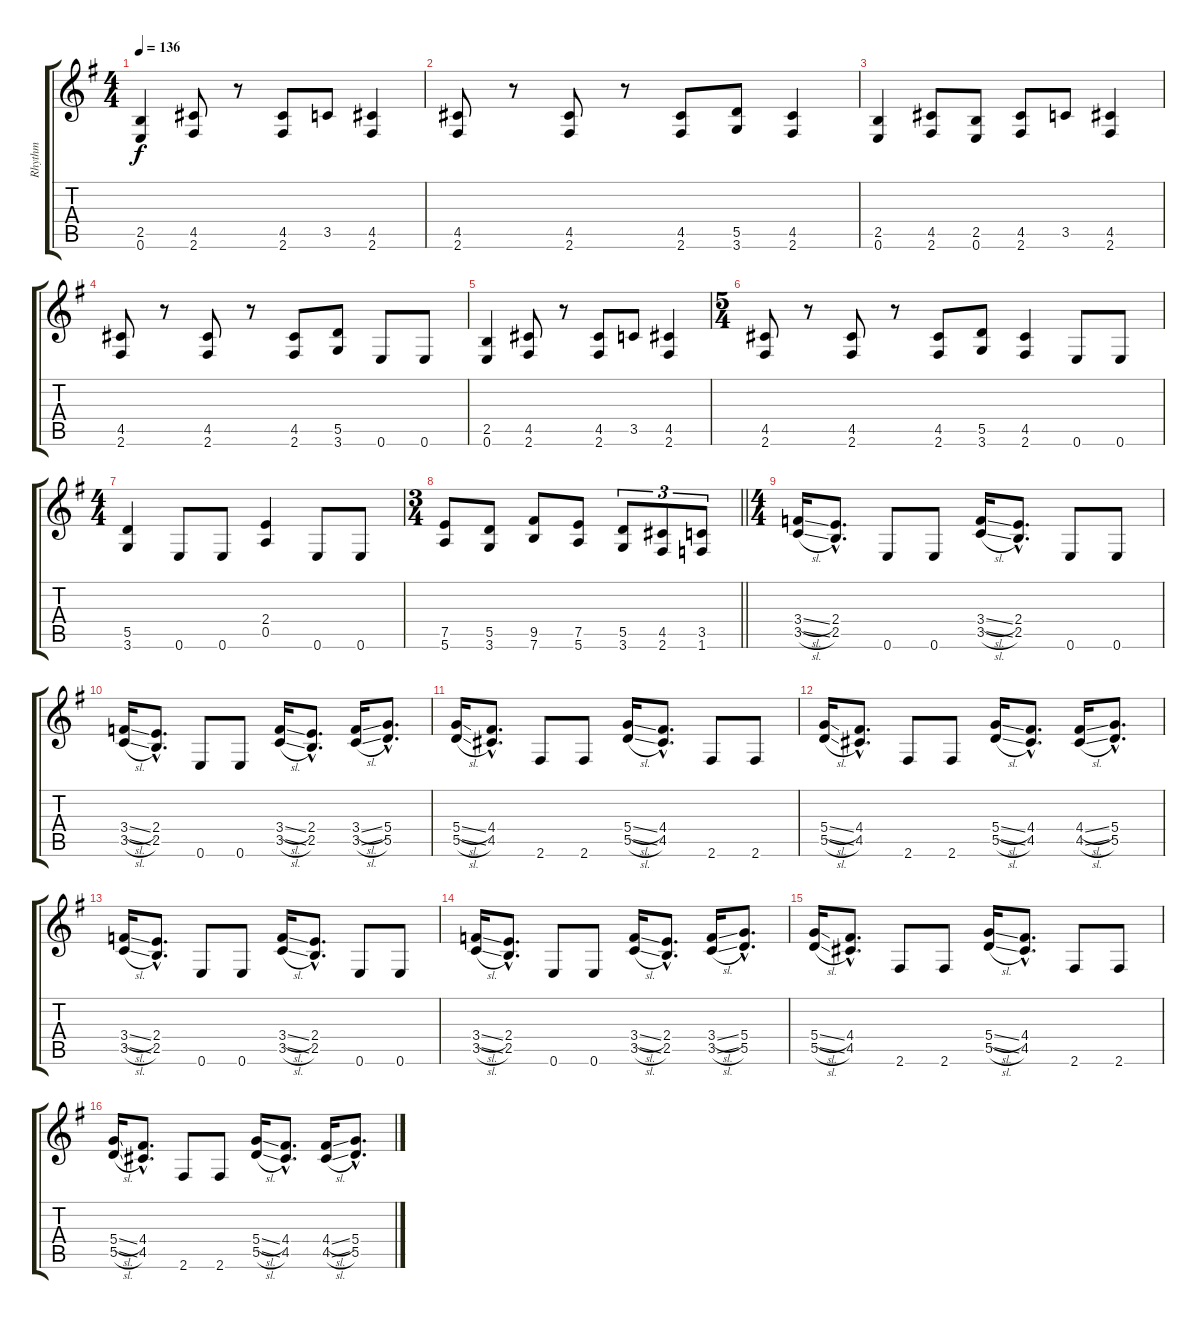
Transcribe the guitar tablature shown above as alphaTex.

\track ("Rhythm" "Rhythm") {instrument distortionguitar}
\staff {score tabs}
\tuning (E4 B3 G3 D3 A2 E2) {hide}
\ts (4 4)
\tempo 136
\clef g2
\ks eminor
(2.5 0.6).4{dy f} (4.5 2.6).8 r.8 (4.5 2.6).8 3.5.8 (4.5 2.6).4 |
(4.5 2.6).8 r.8 (4.5 2.6).8 r.8 (4.5 2.6).8 (5.5 3.6).8 (4.5 2.6).4 |
(2.5 0.6).4 (4.5 2.6).8 (2.5 0.6).8 (4.5 2.6).8 3.5.8 (4.5 2.6).4 |
(4.5 2.6).8 r.8 (4.5 2.6).8 r.8 (4.5 2.6).8 (5.5 3.6).8 0.6.8 0.6.8 |
(2.5 0.6).4 (4.5 2.6).8 r.8 (4.5 2.6).8 3.5.8 (4.5 2.6).4 |
\ts (5 4)
(4.5 2.6).8 r.8 (4.5 2.6).8 r.8 (4.5 2.6).8 (5.5 3.6).8 (4.5 2.6).4 0.6.8 0.6.8 |
\ts (4 4)
(5.5 3.6).4 0.6.8 0.6.8 (2.4 0.5).4 0.6.8 0.6.8 |
\ts (3 4)
\barLineRight lightlight
(7.5 5.6).8 (5.5 3.6).8 (9.5 7.6).8 (7.5 5.6).8 (5.5 3.6).8{tu (3 2)} (4.5 2.6).8{tu (3 2)} (3.5 1.6).8{tu (3 2)} |
\ts (4 4)
(3.4{sl} 3.5{sl}).16 (2.4{hac} 2.5{hac}).8{d} 0.6.8 0.6.8 (3.4{sl} 3.5{sl}).16 (2.4{hac} 2.5{hac}).8{d} 0.6.8 0.6.8 |
(3.4{sl} 3.5{sl}).16 (2.4{hac} 2.5{hac}).8{d} 0.6.8 0.6.8 (3.4{sl} 3.5{sl}).16 (2.4{hac} 2.5{hac}).8{d} (3.4{sl} 3.5{sl}).16 (5.4{hac} 5.5{hac}).8{d} |
(5.4{sl} 5.5{sl}).16 (4.4{hac} 4.5{hac}).8{d} 2.6.8 2.6.8 (5.4{sl} 5.5{sl}).16 (4.4{hac} 4.5{hac}).8{d} 2.6.8 2.6.8 |
(5.4{sl} 5.5{sl}).16 (4.4{hac} 4.5{hac}).8{d} 2.6.8 2.6.8 (5.4{sl} 5.5{sl}).16 (4.4{hac} 4.5{hac}).8{d} (4.4{sl} 4.5{sl}).16 (5.4{hac} 5.5{hac}).8{d} |
(3.4{sl} 3.5{sl}).16 (2.4{hac} 2.5{hac}).8{d} 0.6.8 0.6.8 (3.4{sl} 3.5{sl}).16 (2.4{hac} 2.5{hac}).8{d} 0.6.8 0.6.8 |
(3.4{sl} 3.5{sl}).16 (2.4{hac} 2.5{hac}).8{d} 0.6.8 0.6.8 (3.4{sl} 3.5{sl}).16 (2.4{hac} 2.5{hac}).8{d} (3.4{sl} 3.5{sl}).16 (5.4{hac} 5.5{hac}).8{d} |
(5.4{sl} 5.5{sl}).16 (4.4{hac} 4.5{hac}).8{d} 2.6.8 2.6.8 (5.4{sl} 5.5{sl}).16 (4.4{hac} 4.5{hac}).8{d} 2.6.8 2.6.8 |
(5.4{sl} 5.5{sl}).16 (4.4{hac} 4.5{hac}).8{d} 2.6.8 2.6.8 (5.4{sl} 5.5{sl}).16 (4.4{hac} 4.5{hac}).8{d} (4.4{sl} 4.5{sl}).16 (5.4{hac} 5.5{hac}).8{d}
